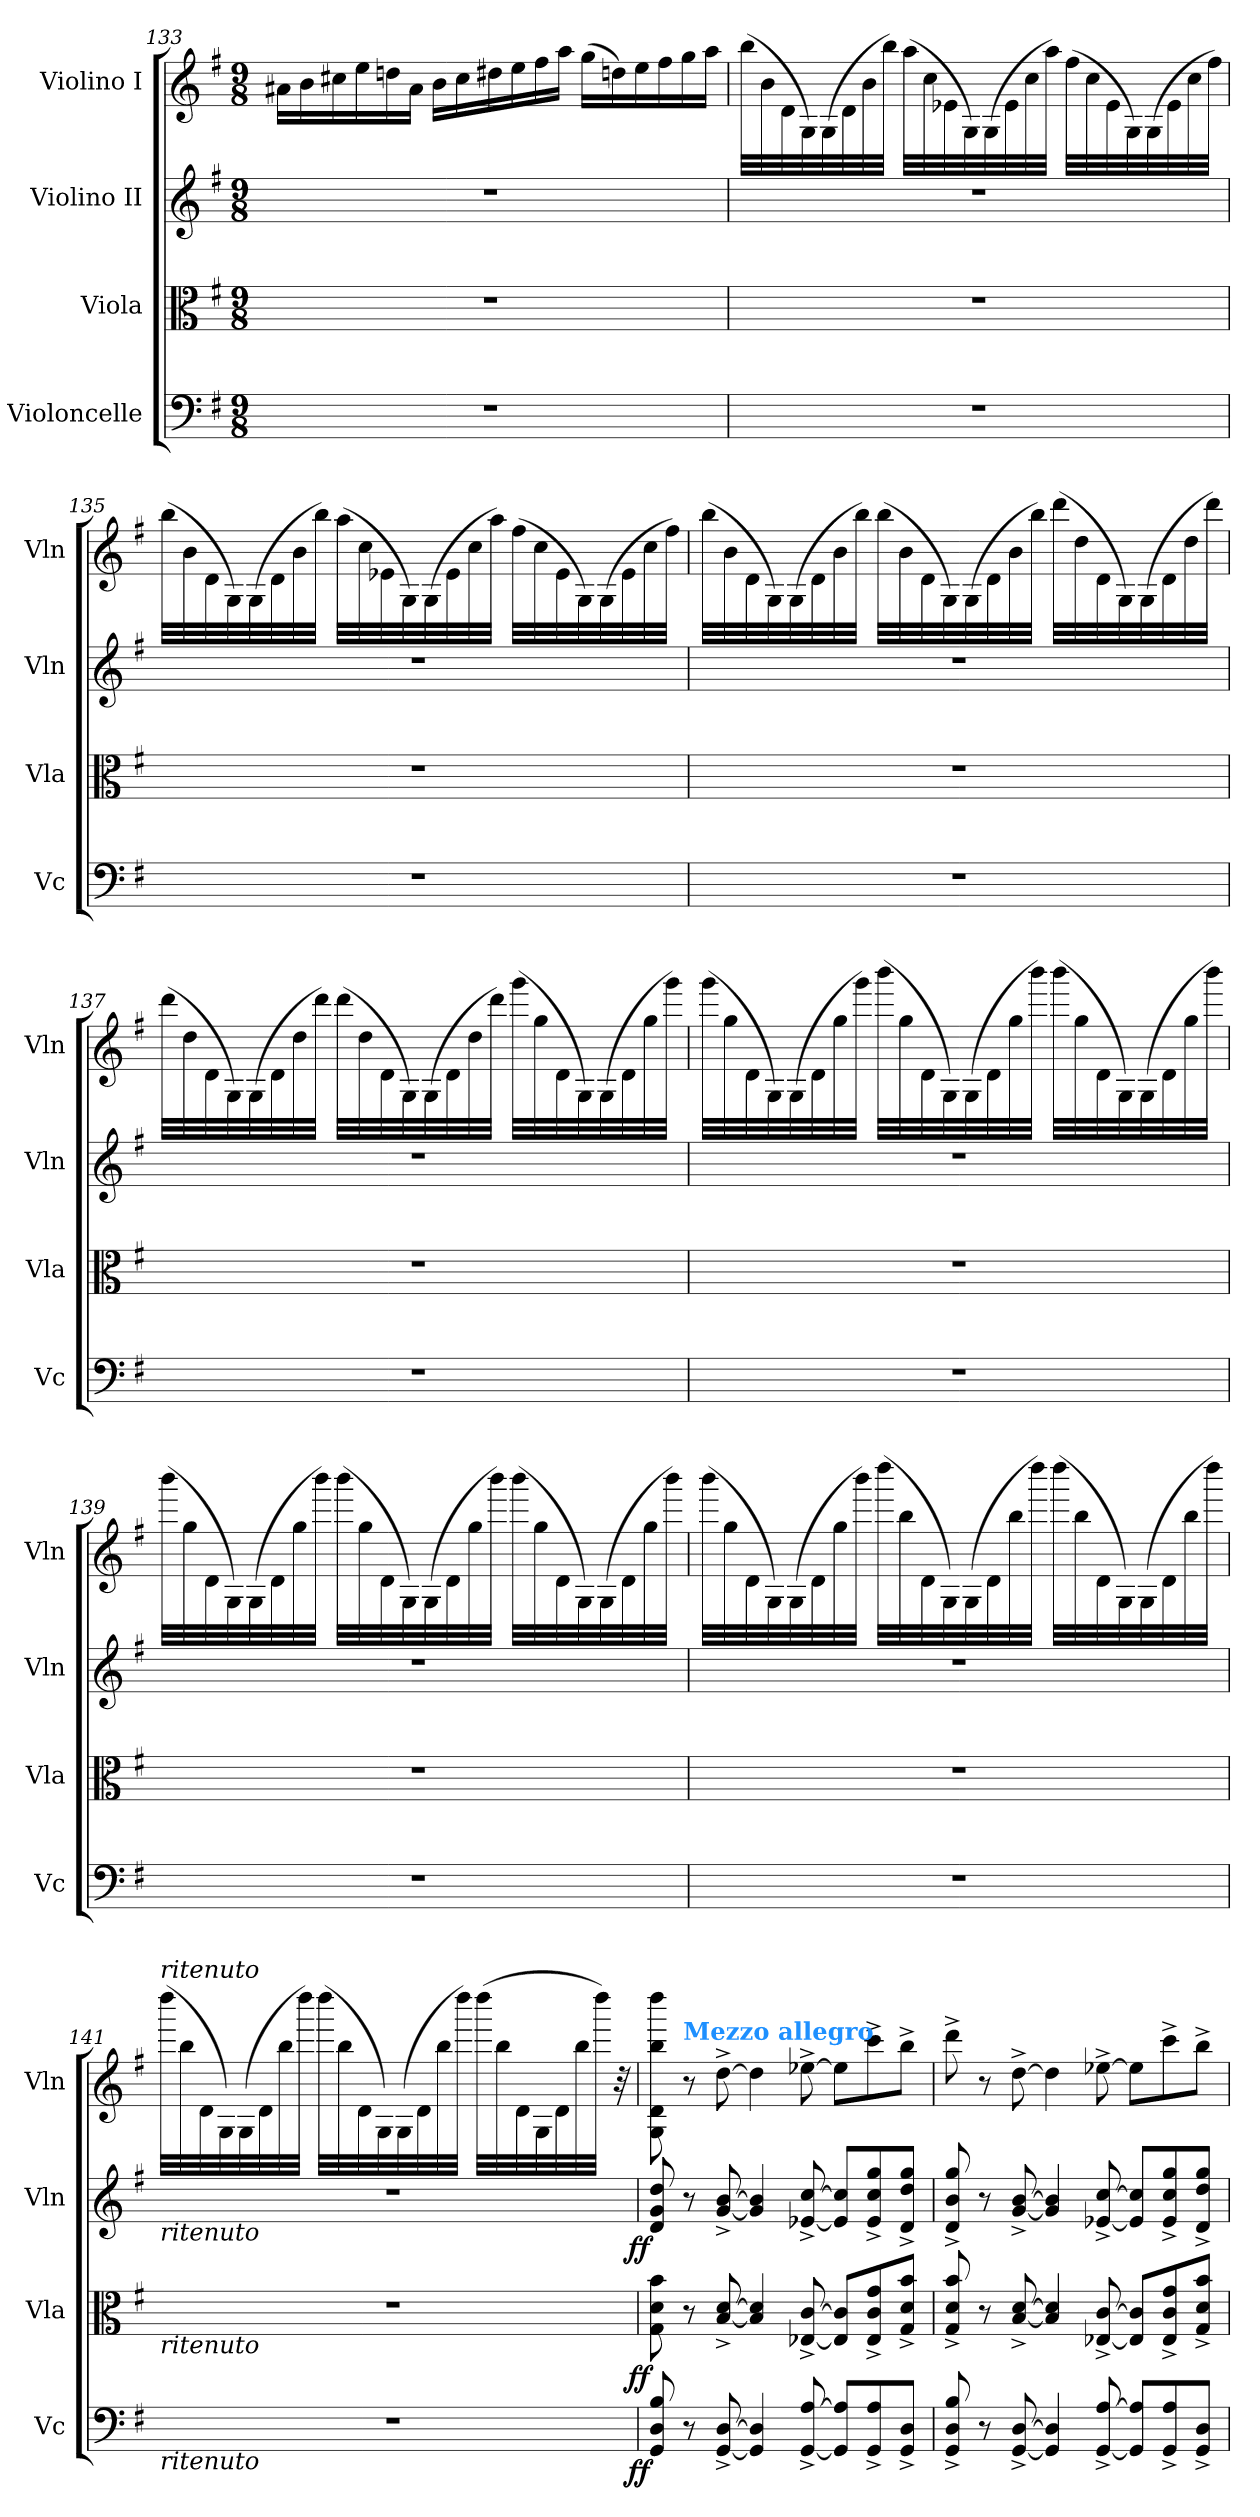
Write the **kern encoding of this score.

**kern	**dynam	**kern	**dynam	**kern	**dynam	**kern
*part4	*part4	*part3	*part3	*part2	*part2	*part1
*staff4	*staff4	*staff3	*staff3	*staff2	*staff2	*staff1
*I"Violoncelle	*	*I"Viola	*	*I"Violino II	*	*I"Violino I
*I'Vc	*	*I'Vla	*	*I'Vln	*	*I'Vln
*clefF4	*	*clefC3	*	*clefG2	*	*clefG2
*k[f#]	*	*k[f#]	*	*k[f#]	*	*k[f#]
*M9/8	*	*M9/8	*	*M9/8	*	*M9/8
=133	=133	=133	=133	=133	=133	=133
8%9r	.	8%9r	.	8%9r	.	16a#X\LL
.	.	.	.	.	.	16b\
.	.	.	.	.	.	16cc#X\
.	.	.	.	.	.	16ee\
.	.	.	.	.	.	16ddn\
.	.	.	.	.	.	16a#\JJ
.	.	.	.	.	.	16b\LL
.	.	.	.	.	.	16cc#\
.	.	.	.	.	.	16dd#X\
.	.	.	.	.	.	16ee\
.	.	.	.	.	.	16ff#\
.	.	.	.	.	.	16aa\JJ
.	.	.	.	.	.	(16gg\LL
.	.	.	.	.	.	16ddn\)
.	.	.	.	.	.	16ee\
.	.	.	.	.	.	16ff#\
.	.	.	.	.	.	16gg\
.	.	.	.	.	.	16aa\JJ
=134	=134	=134	=134	=134	=134	=134
*	*	*	*	*	*	*Xtuplet
8%9r	.	8%9r	.	8%9r	.	(64%3bb\LLL
.	.	.	.	.	.	64%3b\
.	.	.	.	.	.	64%3d\
.	.	.	.	.	.	64%3G\)
.	.	.	.	.	.	(64%3G\
.	.	.	.	.	.	64%3d\
.	.	.	.	.	.	64%3b\
.	.	.	.	.	.	64%3bb\JJJ)
.	.	.	.	.	.	(64%3aa\LLL
.	.	.	.	.	.	64%3cc\
.	.	.	.	.	.	64%3e-X\
.	.	.	.	.	.	64%3G\)
.	.	.	.	.	.	(64%3G\
.	.	.	.	.	.	64%3e-\
.	.	.	.	.	.	64%3cc\
.	.	.	.	.	.	64%3aa\JJJ)
.	.	.	.	.	.	(64%3ff#\LLL
.	.	.	.	.	.	64%3cc\
.	.	.	.	.	.	64%3e-\
.	.	.	.	.	.	64%3G\)
.	.	.	.	.	.	(64%3G\
.	.	.	.	.	.	64%3e-\
.	.	.	.	.	.	64%3cc\
.	.	.	.	.	.	64%3ff#\JJJ)
=135	=135	=135	=135	=135	=135	=135
8%9r	.	8%9r	.	8%9r	.	(64%3bb\LLL
.	.	.	.	.	.	64%3b\
.	.	.	.	.	.	64%3d\
.	.	.	.	.	.	64%3G\)
.	.	.	.	.	.	(64%3G\
.	.	.	.	.	.	64%3d\
.	.	.	.	.	.	64%3b\
.	.	.	.	.	.	64%3bb\JJJ)
.	.	.	.	.	.	(64%3aa\LLL
.	.	.	.	.	.	64%3cc\
.	.	.	.	.	.	64%3e-X\
.	.	.	.	.	.	64%3G\)
.	.	.	.	.	.	(64%3G\
.	.	.	.	.	.	64%3e-\
.	.	.	.	.	.	64%3cc\
.	.	.	.	.	.	64%3aa\JJJ)
.	.	.	.	.	.	(64%3ff#\LLL
.	.	.	.	.	.	64%3cc\
.	.	.	.	.	.	64%3e-\
.	.	.	.	.	.	64%3G\)
.	.	.	.	.	.	(64%3G\
.	.	.	.	.	.	64%3e-\
.	.	.	.	.	.	64%3cc\
.	.	.	.	.	.	64%3ff#\JJJ)
=136	=136	=136	=136	=136	=136	=136
8%9r	.	8%9r	.	8%9r	.	(64%3bb\LLL
.	.	.	.	.	.	64%3b\
.	.	.	.	.	.	64%3d\
.	.	.	.	.	.	64%3G\)
.	.	.	.	.	.	(64%3G\
.	.	.	.	.	.	64%3d\
.	.	.	.	.	.	64%3b\
.	.	.	.	.	.	64%3bb\JJJ)
.	.	.	.	.	.	(64%3bb\LLL
.	.	.	.	.	.	64%3b\
.	.	.	.	.	.	64%3d\
.	.	.	.	.	.	64%3G\)
.	.	.	.	.	.	(64%3G\
.	.	.	.	.	.	64%3d\
.	.	.	.	.	.	64%3b\
.	.	.	.	.	.	64%3bb\JJJ)
.	.	.	.	.	.	(64%3ddd\LLL
.	.	.	.	.	.	64%3dd\
.	.	.	.	.	.	64%3d\
.	.	.	.	.	.	64%3G\)
.	.	.	.	.	.	(64%3G\
.	.	.	.	.	.	64%3d\
.	.	.	.	.	.	64%3dd\
.	.	.	.	.	.	64%3ddd\JJJ)
=137	=137	=137	=137	=137	=137	=137
8%9r	.	8%9r	.	8%9r	.	(64%3ddd\LLL
.	.	.	.	.	.	64%3dd\
.	.	.	.	.	.	64%3d\
.	.	.	.	.	.	64%3G\)
.	.	.	.	.	.	(64%3G\
.	.	.	.	.	.	64%3d\
.	.	.	.	.	.	64%3dd\
.	.	.	.	.	.	64%3ddd\JJJ)
.	.	.	.	.	.	(64%3ddd\LLL
.	.	.	.	.	.	64%3dd\
.	.	.	.	.	.	64%3d\
.	.	.	.	.	.	64%3G\)
.	.	.	.	.	.	(64%3G\
.	.	.	.	.	.	64%3d\
.	.	.	.	.	.	64%3dd\
.	.	.	.	.	.	64%3ddd\JJJ)
.	.	.	.	.	.	(64%3ggg\LLL
.	.	.	.	.	.	64%3gg\
.	.	.	.	.	.	64%3d\
.	.	.	.	.	.	64%3G\)
.	.	.	.	.	.	(64%3G\
.	.	.	.	.	.	64%3d\
.	.	.	.	.	.	64%3gg\
.	.	.	.	.	.	64%3ggg\JJJ)
=138	=138	=138	=138	=138	=138	=138
8%9r	.	8%9r	.	8%9r	.	(64%3ggg\LLL
.	.	.	.	.	.	64%3gg\
.	.	.	.	.	.	64%3d\
.	.	.	.	.	.	64%3G\)
.	.	.	.	.	.	(64%3G\
.	.	.	.	.	.	64%3d\
.	.	.	.	.	.	64%3gg\
.	.	.	.	.	.	64%3ggg\JJJ)
.	.	.	.	.	.	(64%3bbb\LLL
.	.	.	.	.	.	64%3gg\
.	.	.	.	.	.	64%3d\
.	.	.	.	.	.	64%3G\)
.	.	.	.	.	.	(64%3G\
.	.	.	.	.	.	64%3d\
.	.	.	.	.	.	64%3gg\
.	.	.	.	.	.	64%3bbb\JJJ)
.	.	.	.	.	.	(64%3bbb\LLL
.	.	.	.	.	.	64%3gg\
.	.	.	.	.	.	64%3d\
.	.	.	.	.	.	64%3G\)
.	.	.	.	.	.	(64%3G\
.	.	.	.	.	.	64%3d\
.	.	.	.	.	.	64%3gg\
.	.	.	.	.	.	64%3bbb\JJJ)
=139	=139	=139	=139	=139	=139	=139
8%9r	.	8%9r	.	8%9r	.	(64%3bbb\LLL
.	.	.	.	.	.	64%3gg\
.	.	.	.	.	.	64%3d\
.	.	.	.	.	.	64%3G\)
.	.	.	.	.	.	(64%3G\
.	.	.	.	.	.	64%3d\
.	.	.	.	.	.	64%3gg\
.	.	.	.	.	.	64%3bbb\JJJ)
.	.	.	.	.	.	(64%3bbb\LLL
.	.	.	.	.	.	64%3gg\
.	.	.	.	.	.	64%3d\
.	.	.	.	.	.	64%3G\)
.	.	.	.	.	.	(64%3G\
.	.	.	.	.	.	64%3d\
.	.	.	.	.	.	64%3gg\
.	.	.	.	.	.	64%3bbb\JJJ)
.	.	.	.	.	.	(64%3bbb\LLL
.	.	.	.	.	.	64%3gg\
.	.	.	.	.	.	64%3d\
.	.	.	.	.	.	64%3G\)
.	.	.	.	.	.	(64%3G\
.	.	.	.	.	.	64%3d\
.	.	.	.	.	.	64%3gg\
.	.	.	.	.	.	64%3bbb\JJJ)
=140	=140	=140	=140	=140	=140	=140
8%9r	.	8%9r	.	8%9r	.	(64%3bbb\LLL
.	.	.	.	.	.	64%3gg\
.	.	.	.	.	.	64%3d\
.	.	.	.	.	.	64%3G\)
.	.	.	.	.	.	(64%3G\
.	.	.	.	.	.	64%3d\
.	.	.	.	.	.	64%3gg\
.	.	.	.	.	.	64%3bbb\JJJ)
.	.	.	.	.	.	(64%3dddd\LLL
.	.	.	.	.	.	64%3bb\
.	.	.	.	.	.	64%3d\
.	.	.	.	.	.	64%3G\)
.	.	.	.	.	.	(64%3G\
.	.	.	.	.	.	64%3d\
.	.	.	.	.	.	64%3bb\
.	.	.	.	.	.	64%3dddd\JJJ)
.	.	.	.	.	.	(64%3dddd\LLL
.	.	.	.	.	.	64%3bb\
.	.	.	.	.	.	64%3d\
.	.	.	.	.	.	64%3G\)
.	.	.	.	.	.	(64%3G\
.	.	.	.	.	.	64%3d\
.	.	.	.	.	.	64%3bb\
.	.	.	.	.	.	64%3dddd\JJJ)
=141	=141	=141	=141	=141	=141	=141
!	!	!	!	!	!	!LO:TX:a:i:t=ritenuto
!	!	!	!	!LO:TX:b:i:t=ritenuto	!	!
!	!	!LO:TX:b:i:t=ritenuto	!	!	!	!
!LO:TX:b:i:t=ritenuto	!	!	!	!	!	!
8%9r	.	8%9r	.	8%9r	.	(64%3dddd\LLL
.	.	.	.	.	.	64%3bb\
.	.	.	.	.	.	64%3d\
.	.	.	.	.	.	64%3G\)
.	.	.	.	.	.	(64%3G\
.	.	.	.	.	.	64%3d\
.	.	.	.	.	.	64%3bb\
.	.	.	.	.	.	64%3dddd\JJJ)
.	.	.	.	.	.	(64%3dddd\LLL
.	.	.	.	.	.	64%3bb\
.	.	.	.	.	.	64%3d\
.	.	.	.	.	.	64%3G\)
.	.	.	.	.	.	(64%3G\
.	.	.	.	.	.	64%3d\
.	.	.	.	.	.	64%3bb\
.	.	.	.	.	.	64%3dddd\JJJ)
.	.	.	.	.	.	(64%3dddd\LLL
.	.	.	.	.	.	64%3bb\
.	.	.	.	.	.	64%3d\
.	.	.	.	.	.	64%3G\
.	.	.	.	.	.	64%3d\
.	.	.	.	.	.	64%3bb\
.	.	.	.	.	.	64%3dddd\JJJ)
.	.	.	.	.	.	64%3r
=142	=142	=142	=142	=142	=142	=142
!	!LO:DY:rj	!	!LO:DY:rj	!	!LO:DY:rj	!
8GG/ 8D/ 8B/	ff	8G\ 8d\ 8b\	ff	8d/ 8g/ 8dd/	ff	8G\ 8d\ 8bb\ 8dddd\
!	!	!	!	!	!	!LO:TX:a:B:color=dodgerblue:t=Mezzo allegro
8r	.	8r	.	8r	.	8r
[8GG^/ [8D^/	.	[8B^/ [8d^/	.	[8g^/ [8b^/	.	[8dd^\
4GG]/ 4D]/	.	4B]/ 4d]/	.	4g]/ 4b]/	.	4dd\]
[8GG^/ [8A^/	.	[8E-X^/ [8c^/	.	[8e-X^/ [8cc^/	.	[8ee-X^\
8GG]/ 8A]/L	.	8E-]/ 8c]/L	.	8e-]/ 8cc]/L	.	8ee-\L]
8GG^/ 8A^/	.	8E-^/ 8c^/ 8g^/	.	8e-^/ 8cc^/ 8gg^/	.	8ccc^\
8GG^/ 8D^/J	.	8G^/ 8d^/ 8b^/J	.	8d^/ 8dd^/ 8gg^/J	.	8bb^\J
=143	=143	=143	=143	=143	=143	=143
8GG^/ 8D^/ 8B^/	.	8G^/ 8d^/ 8b^/	.	8d^/ 8b^/ 8gg^/	.	8ddd^\
8r	.	8r	.	8r	.	8r
[8GG^/ [8D^/	.	[8B^/ [8d^/	.	[8g^/ [8b^/	.	[8dd^\
4GG]/ 4D]/	.	4B]/ 4d]/	.	4g]/ 4b]/	.	4dd\]
[8GG^/ [8A^/	.	[8E-X^/ [8c^/	.	[8e-X^/ [8cc^/	.	[8ee-X^\
8GG]/ 8A]/L	.	8E-]/ 8c]/L	.	8e-]/ 8cc]/L	.	8ee-\L]
8GG^/ 8A^/	.	8E-^/ 8c^/ 8g^/	.	8e-^/ 8cc^/ 8gg^/	.	8ccc^\
8GG^/ 8D^/J	.	8G^/ 8d^/ 8b^/J	.	8d^/ 8dd^/ 8gg^/J	.	8bb^\J
=	=	=	=	=	=	=
*-	*-	*-	*-	*-	*-	*-
